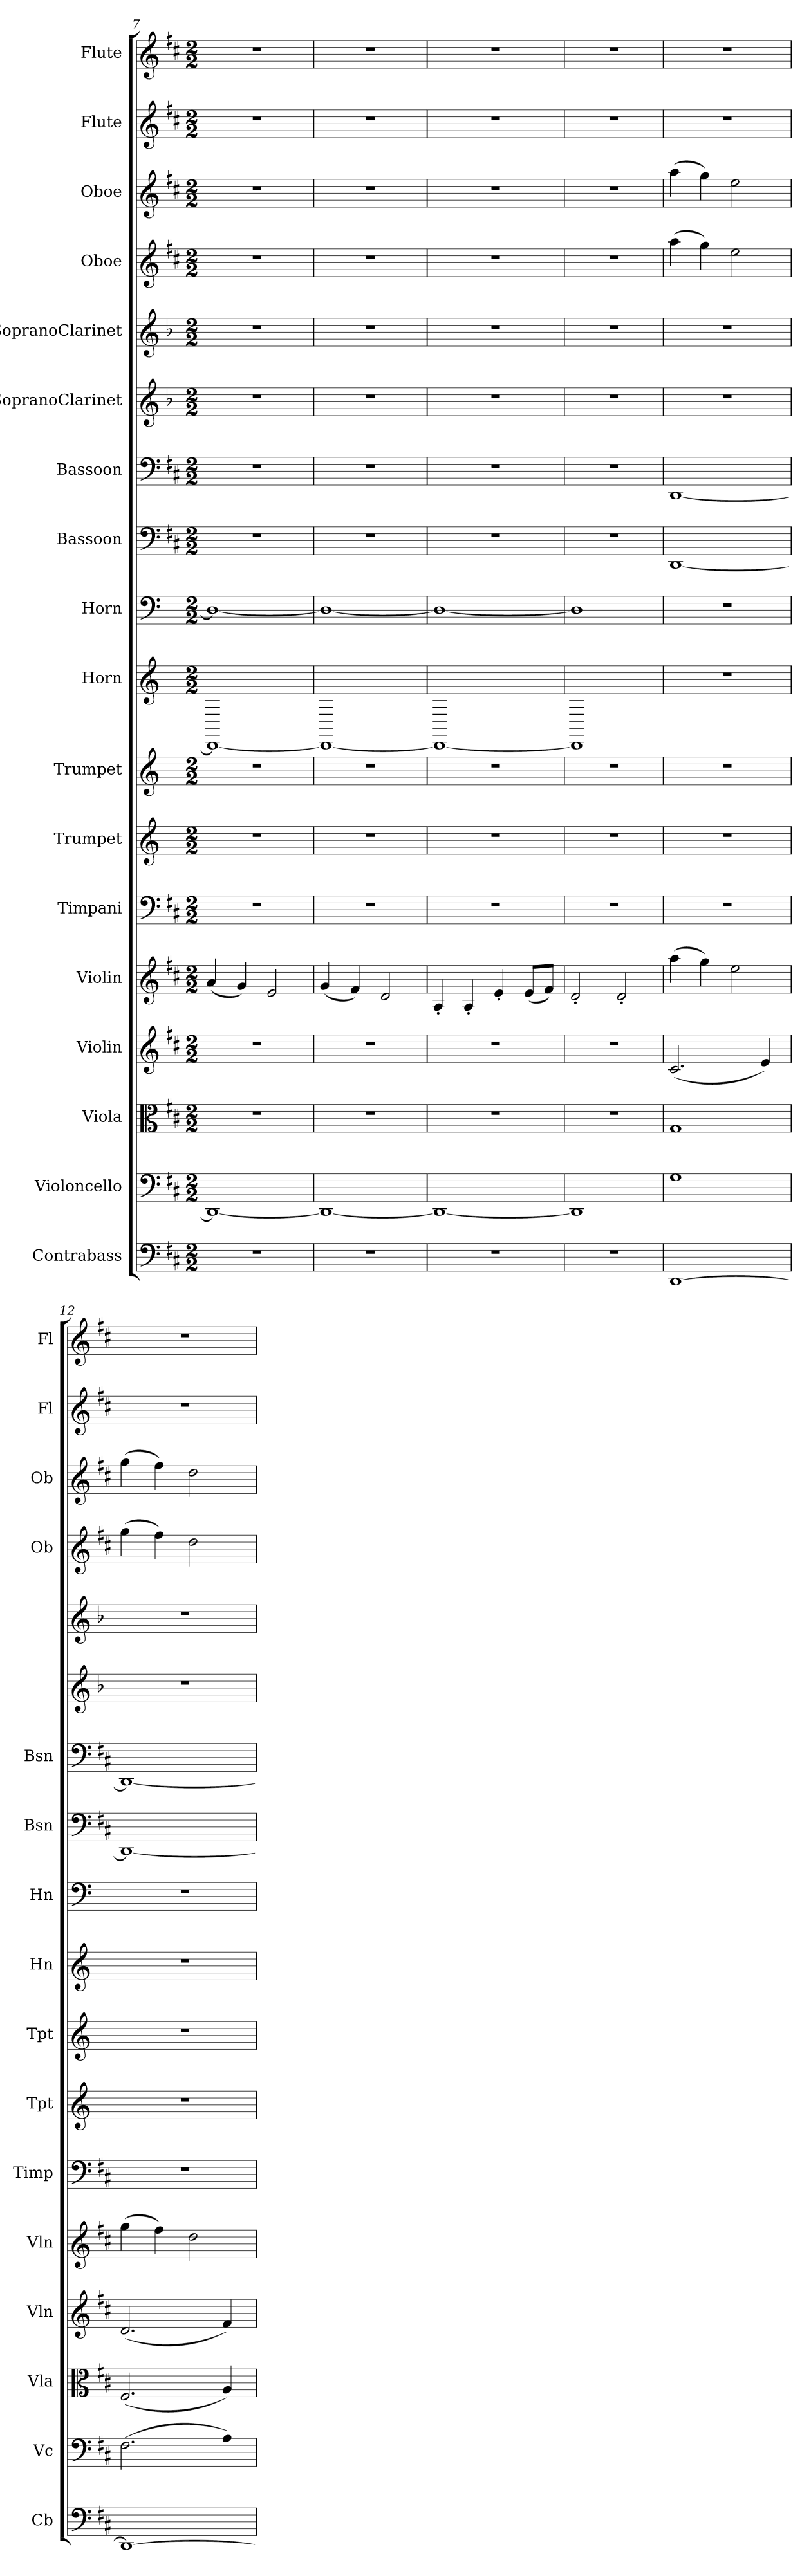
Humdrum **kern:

**kern	**kern	**kern	**kern	**kern	**kern	**kern	**kern	**kern	**kern	**kern	**kern	**kern	**kern	**kern	**kern	**kern	**kern
*part18	*part17	*part16	*part15	*part14	*part13	*part12	*part11	*part10	*part9	*part8	*part7	*part6	*part5	*part4	*part3	*part2	*part1
*staff18	*staff17	*staff16	*staff15	*staff14	*staff13	*staff12	*staff11	*staff10	*staff9	*staff8	*staff7	*staff6	*staff5	*staff4	*staff3	*staff2	*staff1
*I"Contrabass	*I"Violoncello	*I"Viola	*I"Violin	*I"Violin	*I"Timpani	*I"Trumpet	*I"Trumpet	*I"Horn	*I"Horn	*I"Bassoon	*I"Bassoon	*I"SopranoClarinet	*I"SopranoClarinet	*I"Oboe	*I"Oboe	*I"Flute	*I"Flute
*I'Cb	*I'Vc	*I'Vla	*I'Vln	*I'Vln	*I'Timp	*I'Tpt	*I'Tpt	*I'Hn	*I'Hn	*I'Bsn	*I'Bsn	*	*	*I'Ob	*I'Ob	*I'Fl	*I'Fl
*clefF4	*clefF4	*clefC3	*clefG2	*clefG2	*clefF4	*clefG2	*clefG2	*clefG2	*clefF4	*clefF4	*clefF4	*clefG2	*clefG2	*clefG2	*clefG2	*clefG2	*clefG2
*k[f#c#]	*k[f#c#]	*k[f#c#]	*k[f#c#]	*k[f#c#]	*k[f#c#]	*k[]	*k[]	*k[]	*k[]	*k[f#c#]	*k[f#c#]	*k[b-]	*k[b-]	*k[f#c#]	*k[f#c#]	*k[f#c#]	*k[f#c#]
*M2/2	*M2/2	*M2/2	*M2/2	*M2/2	*M2/2	*M2/2	*M2/2	*M2/2	*M2/2	*M2/2	*M2/2	*M2/2	*M2/2	*M2/2	*M2/2	*M2/2	*M2/2
=7	=7	=7	=7	=7	=7	=7	=7	=7	=7	=7	=7	=7	=7	=7	=7	=7	=7
1r	1DD/_	1r	1r	(4a/	1r	1r	1r	1DD/_	1D/_	1r	1r	1r	1r	1r	1r	1r	1r
.	.	.	.	4g/)	.	.	.	.	.	.	.	.	.	.	.	.	.
.	.	.	.	2e/	.	.	.	.	.	.	.	.	.	.	.	.	.
=8	=8	=8	=8	=8	=8	=8	=8	=8	=8	=8	=8	=8	=8	=8	=8	=8	=8
1r	1DD/_	1r	1r	(4g/	1r	1r	1r	1DD/_	1D/_	1r	1r	1r	1r	1r	1r	1r	1r
.	.	.	.	4f#/)	.	.	.	.	.	.	.	.	.	.	.	.	.
.	.	.	.	2d/	.	.	.	.	.	.	.	.	.	.	.	.	.
=9	=9	=9	=9	=9	=9	=9	=9	=9	=9	=9	=9	=9	=9	=9	=9	=9	=9
1r	1DD/_	1r	1r	4A'/	1r	1r	1r	1DD/_	1D/_	1r	1r	1r	1r	1r	1r	1r	1r
.	.	.	.	4A'/	.	.	.	.	.	.	.	.	.	.	.	.	.
.	.	.	.	4e'/	.	.	.	.	.	.	.	.	.	.	.	.	.
.	.	.	.	(8e/L	.	.	.	.	.	.	.	.	.	.	.	.	.
.	.	.	.	8f#/J)	.	.	.	.	.	.	.	.	.	.	.	.	.
=10	=10	=10	=10	=10	=10	=10	=10	=10	=10	=10	=10	=10	=10	=10	=10	=10	=10
1r	1DD/]	1r	1r	2d'/	1r	1r	1r	1DD/]	1D/]	1r	1r	1r	1r	1r	1r	1r	1r
.	.	.	.	2d'/	.	.	.	.	.	.	.	.	.	.	.	.	.
=11	=11	=11	=11	=11	=11	=11	=11	=11	=11	=11	=11	=11	=11	=11	=11	=11	=11
[1DD\	1G\	1G/	(2.c#/	(4aa\	1r	1r	1r	1r	1r	[1DD/	[1DD/	1r	1r	(4aa\	(4aa\	1r	1r
.	.	.	.	4gg\)	.	.	.	.	.	.	.	.	.	4gg\)	4gg\)	.	.
.	.	.	.	2ee\	.	.	.	.	.	.	.	.	.	2ee\	2ee\	.	.
.	.	.	4e/)	.	.	.	.	.	.	.	.	.	.	.	.	.	.
=12	=12	=12	=12	=12	=12	=12	=12	=12	=12	=12	=12	=12	=12	=12	=12	=12	=12
1DD\_	(2.F#\	(2.F#/	(2.d/	(4gg\	1r	1r	1r	1r	1r	1DD/_	1DD/_	1r	1r	(4gg\	(4gg\	1r	1r
.	.	.	.	4ff#\)	.	.	.	.	.	.	.	.	.	4ff#\)	4ff#\)	.	.
.	.	.	.	2dd\	.	.	.	.	.	.	.	.	.	2dd\	2dd\	.	.
.	4A\)	4A/)	4f#/)	.	.	.	.	.	.	.	.	.	.	.	.	.	.
=	=	=	=	=	=	=	=	=	=	=	=	=	=	=	=	=	=
*-	*-	*-	*-	*-	*-	*-	*-	*-	*-	*-	*-	*-	*-	*-	*-	*-	*-
